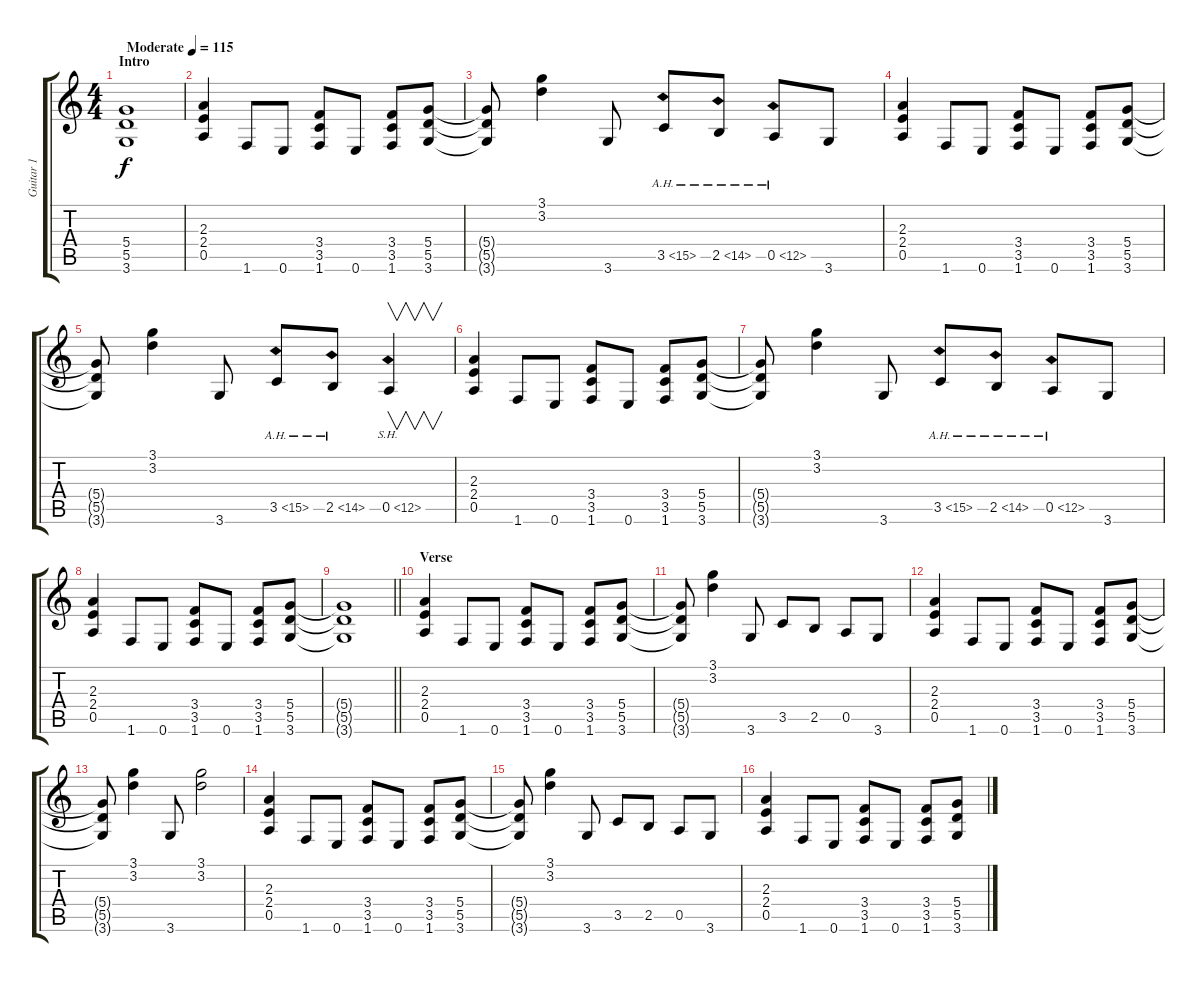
\track ("Guitar 1" "Guitar 1") {instrument distortionguitar}
\staff {score tabs}
\tuning (E4 B3 G3 D3 A2 E2) {hide}
\ts (4 4)
\section ("" "Intro")
\tempo (115 "Moderate")
\clef g2
\ks c
(5.4 5.5 3.6).1{dy f instrument distortionguitar} |
(2.3 2.4 0.5).4 1.6.8 0.6.8 (3.4 3.5 1.6).8 0.6.8 (3.4 3.5 1.6).8 (5.4 5.5 3.6).8 |
(5.4{t} 5.5{t} 3.6{t}).8 (3.1 3.2).4 3.6.8 3.5{ah 12}.8 2.5{ah 12}.8 0.5{ah 12}.8 3.6.8 |
(2.3 2.4 0.5).4 1.6.8 0.6.8 (3.4 3.5 1.6).8 0.6.8 (3.4 3.5 1.6).8 (5.4 5.5 3.6).8 |
(5.4{t} 5.5{t} 3.6{t}).8 (3.1 3.2).4 3.6.8 3.5{ah 12}.8 2.5{ah 12}.8 0.5{sh 12}.4{v} |
(2.3 2.4 0.5).4 1.6.8 0.6.8 (3.4 3.5 1.6).8 0.6.8 (3.4 3.5 1.6).8 (5.4 5.5 3.6).8 |
(5.4{t} 5.5{t} 3.6{t}).8 (3.1 3.2).4 3.6.8 3.5{ah 12}.8 2.5{ah 12}.8 0.5{ah 12}.8 3.6.8 |
(2.3 2.4 0.5).4 1.6.8 0.6.8 (3.4 3.5 1.6).8 0.6.8 (3.4 3.5 1.6).8 (5.4 5.5 3.6).8 |
\barLineRight lightlight
(5.4{t} 5.5{t} 3.6{t}).1 |
\section ("" "Verse")
(2.3 2.4 0.5).4 1.6.8 0.6.8 (3.4 3.5 1.6).8 0.6.8 (3.4 3.5 1.6).8 (5.4 5.5 3.6).8 |
(5.4{t} 5.5{t} 3.6{t}).8 (3.1 3.2).4 3.6.8 3.5.8 2.5.8 0.5.8 3.6.8 |
(2.3 2.4 0.5).4 1.6.8 0.6.8 (3.4 3.5 1.6).8 0.6.8 (3.4 3.5 1.6).8 (5.4 5.5 3.6).8 |
(5.4{t} 5.5{t} 3.6{t}).8 (3.1 3.2).4 3.6.8 (3.1 3.2).2 |
(2.3 2.4 0.5).4 1.6.8 0.6.8 (3.4 3.5 1.6).8 0.6.8 (3.4 3.5 1.6).8 (5.4 5.5 3.6).8 |
(5.4{t} 5.5{t} 3.6{t}).8 (3.1 3.2).4 3.6.8 3.5.8 2.5.8 0.5.8 3.6.8 |
(2.3 2.4 0.5).4 1.6.8 0.6.8 (3.4 3.5 1.6).8 0.6.8 (3.4 3.5 1.6).8 (5.4 5.5 3.6).8
